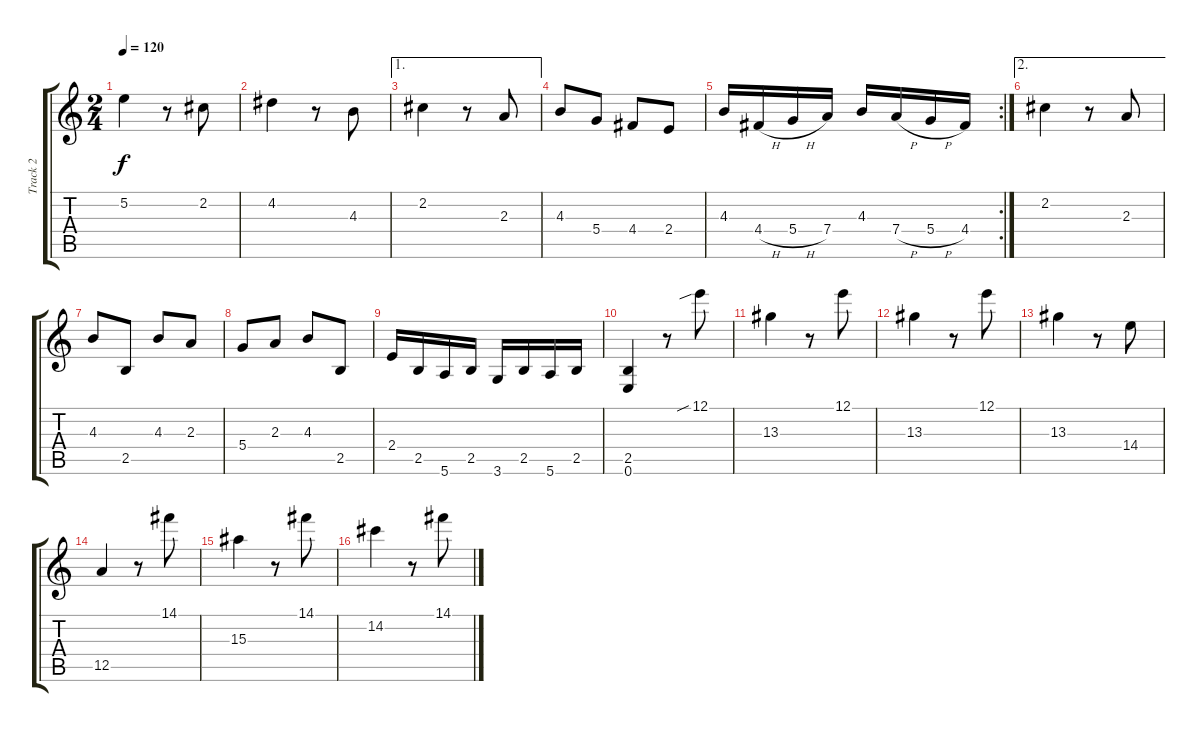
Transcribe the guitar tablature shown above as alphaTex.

\track ("Track 2" "Track 2") {instrument electricguitarjazz}
\staff {score tabs}
\tuning (E4 B3 G3 D3 A2 E2) {hide}
\ts (2 4)
\tempo 120
\clef g2
\ks c
5.2.4{dy f} r.8 2.2.8 |
4.2.4 r.8 4.3.8 |
\ae 1
2.2.4 r.8 2.3.8 |
4.3.8 5.4.8 4.4.8 2.4.8 |
\rc 2
4.3.16 4.4{h}.16 5.4{h}.16 7.4.16 4.3.16 7.4{h}.16 5.4{h}.16 4.4.16 |
\ae 2
2.2.4 r.8 2.3.8 |
4.3.8 2.5.8 4.3.8 2.3.8 |
5.4.8 2.3.8 4.3.8 2.5.8 |
2.4.16 2.5.16 5.6.16 2.5.16 3.6.16 2.5.16 5.6.16 2.5.16 |
(2.5 0.6).4 r.8 12.1{sib}.8 |
13.3.4 r.8 12.1.8 |
13.3.4 r.8 12.1.8 |
13.3.4 r.8 14.4.8 |
12.5.4 r.8 14.1.8 |
15.3.4 r.8 14.1.8 |
14.2.4 r.8 14.1.8
